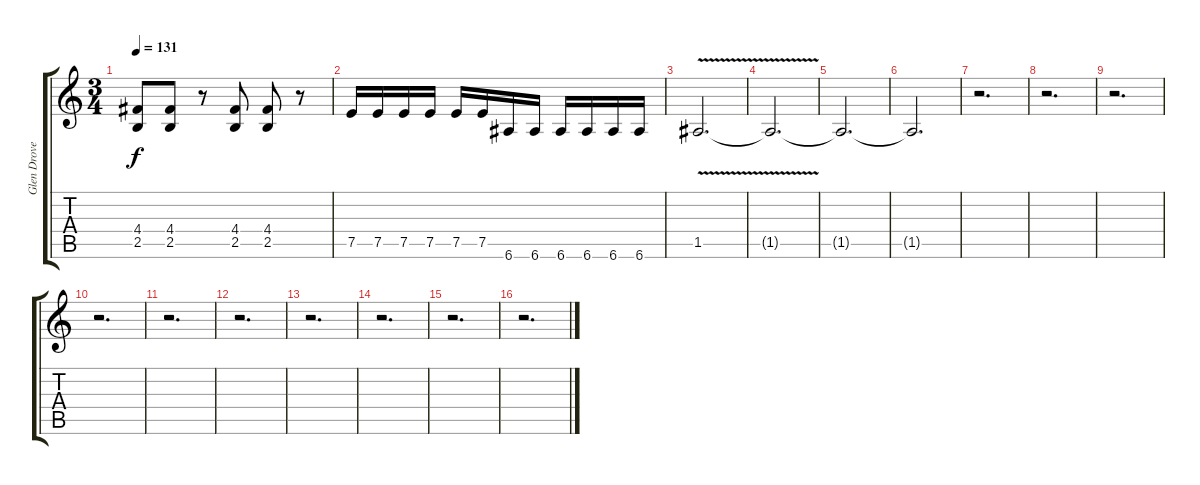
\track ("Glen Drover" "Glen Drove") {instrument overdrivenguitar}
\staff {score tabs}
\tuning (E4 B3 G3 D3 A2 E2) {hide}
\ts (3 4)
\tempo 131
\clef g2
\ks c
(4.4 2.5).8{dy f} (4.4 2.5).8 r.8 (4.4 2.5).8 (4.4 2.5).8 r.8 |
7.5.16 7.5.16 7.5.16 7.5.16 7.5.16 7.5.16 6.6.16 6.6.16 6.6.16 6.6.16 6.6.16 6.6.16 |
1.5{v}.2{d} |
1.5{t}.2{d} |
1.5{t}.2{d} |
1.5{t}.2{d} |
r.2{d} |
r.2{d} |
r.2{d} |
r.2{d} |
r.2{d} |
r.2{d} |
r.2{d} |
r.2{d} |
r.2{d} |
r.2{d}
